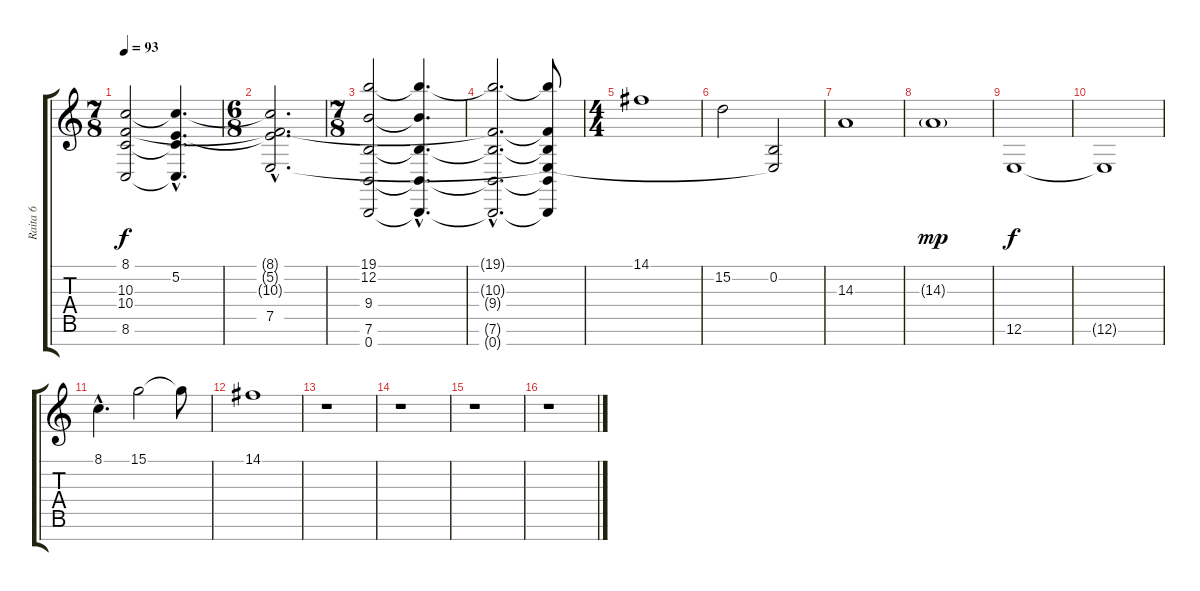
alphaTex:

\track ("Raita 6" "Raita 6") {instrument synthstrings1}
\staff {score tabs}
\tuning (E4 B3 G3 D3 A2 E2 B1) {hide}
\ts (7 8)
\tempo 93
\clef g2
\ks c
(8.1 10.3 10.4 8.6).2{dy f} (8.1{hac t} 5.2{hac t} 10.4{hac t} 8.6{hac t}).4{d} |
\ts (6 8)
(8.1{hac t} 5.2{hac t} 10.3{hac t} 7.5{hac t}).2{d} |
\ts (7 8)
(19.1 12.2 9.4 7.6 0.7).2 (19.1{hac t} 12.2{hac t} 9.4{hac t} 7.6{hac t} 0.7{hac t}).4{d} |
(19.1{hac t} 10.3{hac t} 9.4{hac t} 7.6{hac t} 0.7{hac t}).2{d} (19.1{t} 10.3{t} 9.4{t} 7.5{t} 7.6{t} 0.7{t}).8 |
\ts (4 4)
14.1.1{volume 11} |
15.2.2 (0.2 7.5{t}).2 |
14.3.1 |
14.3{g}.1{dy mp} |
12.6.1{dy f} |
12.6{t}.1 |
8.1{hac}.4{d} 15.1.2 15.1{t}.8 |
14.1.1 |
r.1 |
r.1 |
r.1 |
r.1
